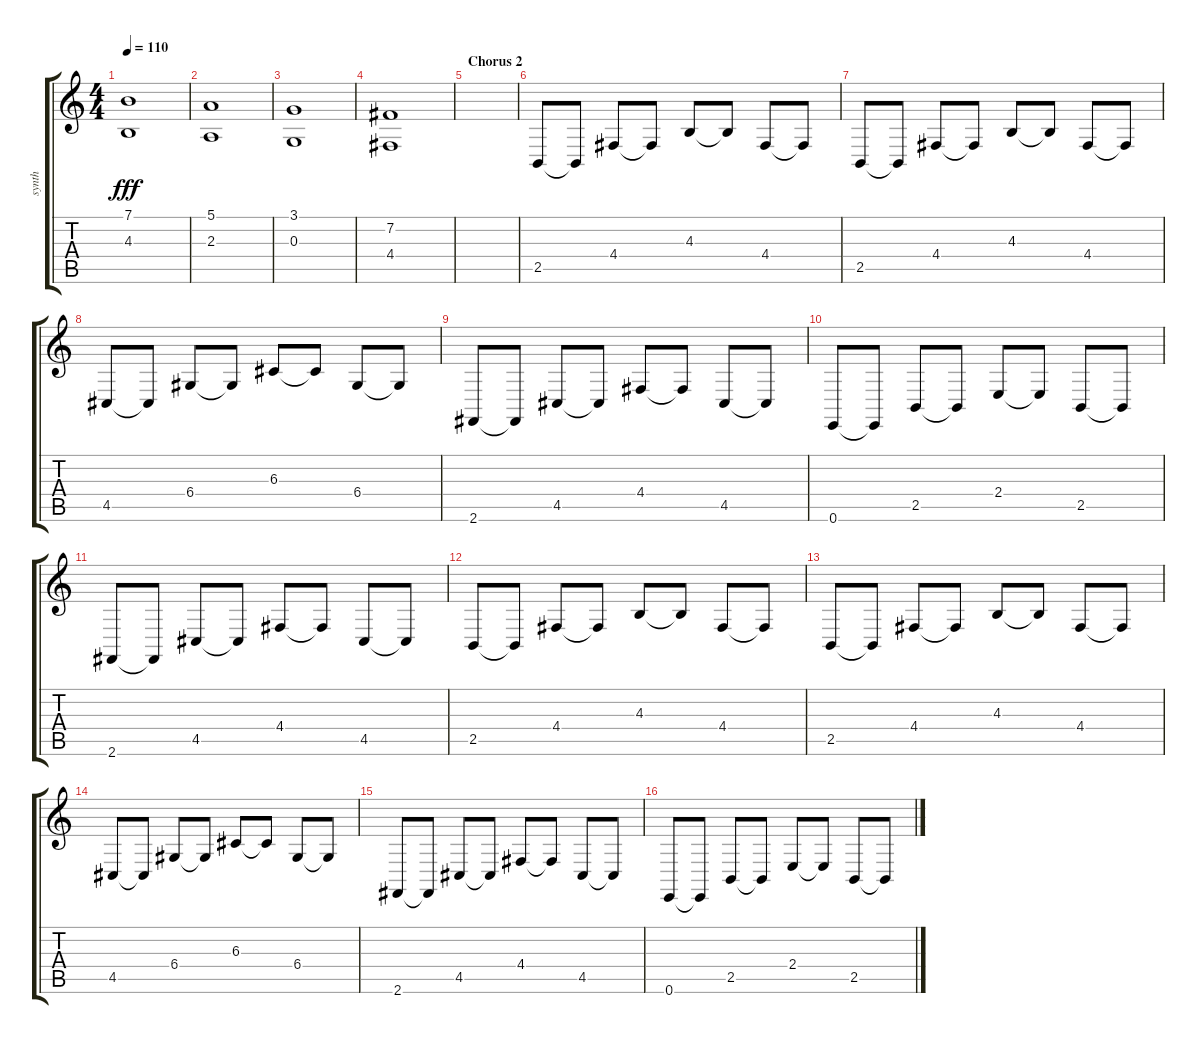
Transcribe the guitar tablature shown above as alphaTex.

\track ("synth" "synth") {instrument pad7halo}
\staff {score tabs}
\tuning (E4 B3 G3 D3 A2 E2) {hide}
\ts (4 4)
\tempo 110
\clef g2
\ks c
(7.1 4.3).1{dy fff} |
(5.1 2.3).1 |
(3.1 0.3).1 |
(7.2 4.4).1 |
\section ("" "Chorus 2")
|
2.5.8{volume 16 instrument pad1newage} 2.5{t}.8 4.4.8 4.4{t}.8 4.3.8 4.3{t}.8 4.4.8 4.4{t}.8 |
2.5.8{instrument pad1newage} 2.5{t}.8 4.4.8 4.4{t}.8 4.3.8 4.3{t}.8 4.4.8 4.4{t}.8 |
4.5.8{instrument pad1newage} 4.5{t}.8 6.4.8 6.4{t}.8 6.3.8 6.3{t}.8 6.4.8 6.4{t}.8 |
2.6.8{instrument pad1newage} 2.6{t}.8 4.5.8 4.5{t}.8 4.4.8 4.4{t}.8 4.5.8 4.5{t}.8 |
0.6.8{instrument pad1newage} 0.6{t}.8 2.5.8 2.5{t}.8 2.4.8 2.4{t}.8 2.5.8 2.5{t}.8 |
2.6.8{instrument pad1newage} 2.6{t}.8 4.5.8 4.5{t}.8 4.4.8 4.4{t}.8 4.5.8 4.5{t}.8 |
2.5.8{instrument pad1newage} 2.5{t}.8 4.4.8 4.4{t}.8 4.3.8 4.3{t}.8 4.4.8 4.4{t}.8 |
2.5.8{instrument pad1newage} 2.5{t}.8 4.4.8 4.4{t}.8 4.3.8 4.3{t}.8 4.4.8 4.4{t}.8 |
4.5.8{instrument pad1newage} 4.5{t}.8 6.4.8 6.4{t}.8 6.3.8 6.3{t}.8 6.4.8 6.4{t}.8 |
2.6.8{instrument pad1newage} 2.6{t}.8 4.5.8 4.5{t}.8 4.4.8 4.4{t}.8 4.5.8 4.5{t}.8 |
0.6.8{instrument pad1newage} 0.6{t}.8 2.5.8 2.5{t}.8 2.4.8 2.4{t}.8 2.5.8 2.5{t}.8
